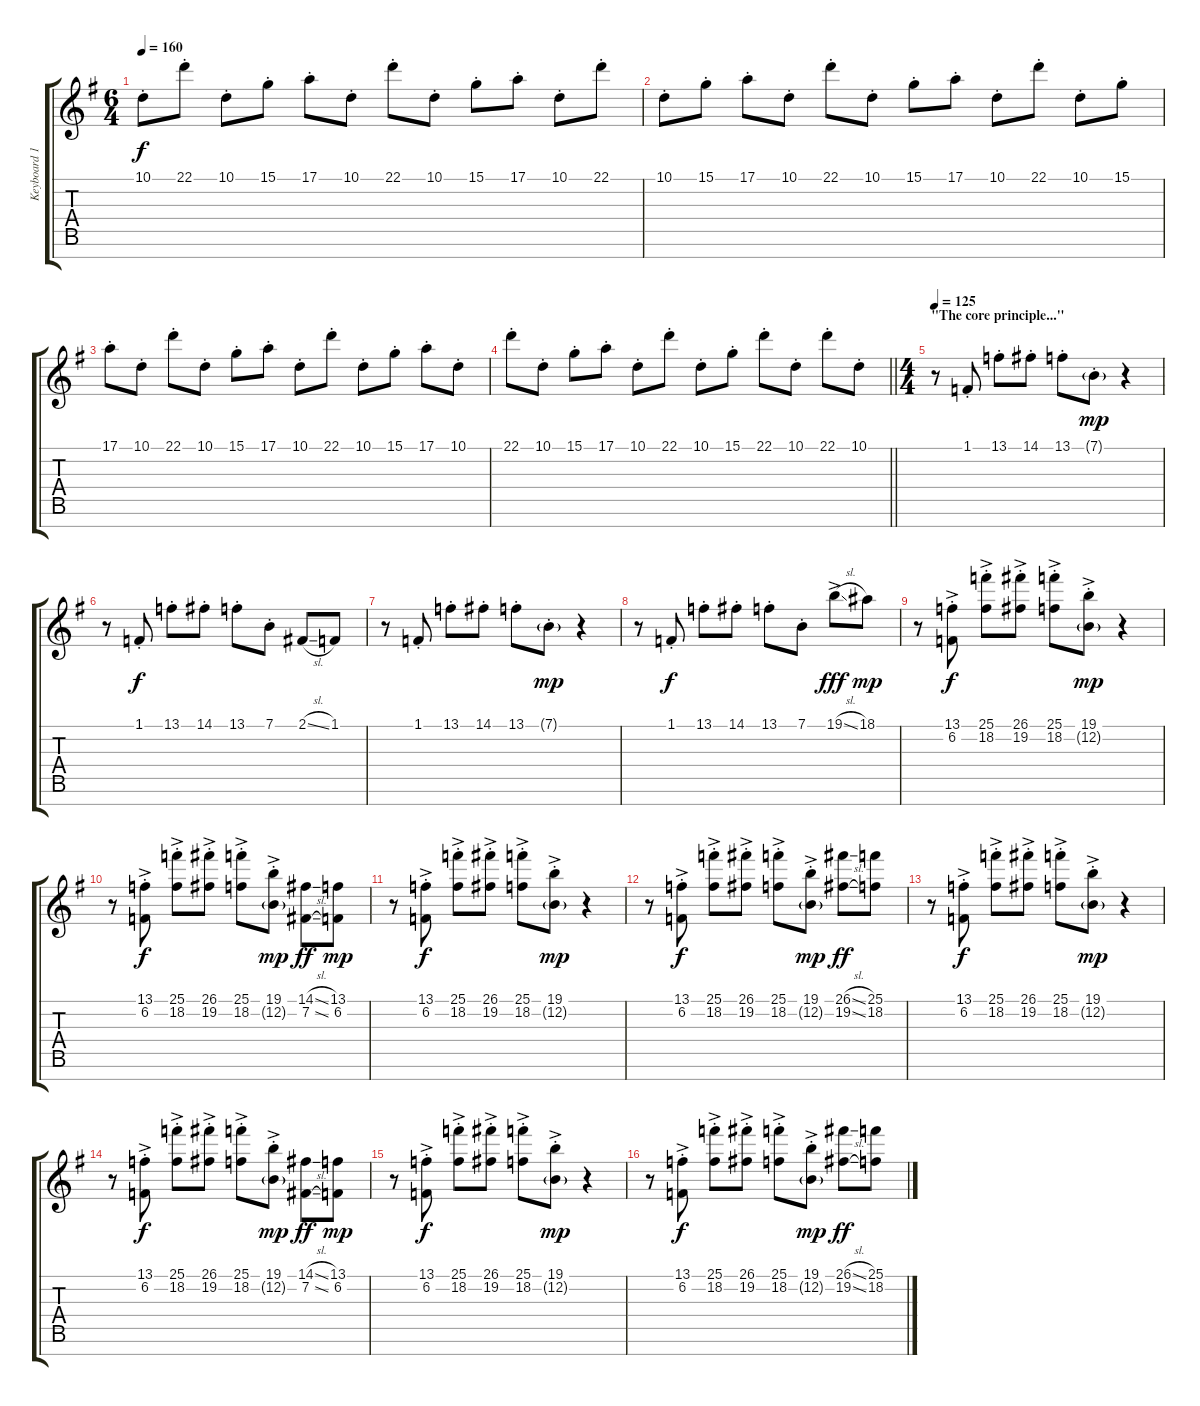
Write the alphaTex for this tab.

\track ("Keyboard 1 - Brat/Shagrath" "Keyboard 1") {instrument stringensemble1}
\staff {score tabs}
\tuning (E4 B3 G3 D3 A2 E2 B1) {hide}
\ts (6 4)
\tempo 160
\clef g2
\ks g
10.1{st}.8{dy f} 22.1{st}.8 10.1{st}.8 15.1{st}.8 17.1{st}.8 10.1{st}.8 22.1{st}.8 10.1{st}.8 15.1{st}.8 17.1{st}.8 10.1{st}.8 22.1{st}.8 |
10.1{st}.8 15.1{st}.8 17.1{st}.8 10.1{st}.8 22.1{st}.8 10.1{st}.8 15.1{st}.8 17.1{st}.8 10.1{st}.8 22.1{st}.8 10.1{st}.8 15.1{st}.8 |
17.1{st}.8 10.1{st}.8 22.1{st}.8 10.1{st}.8 15.1{st}.8 17.1{st}.8 10.1{st}.8 22.1{st}.8 10.1{st}.8 15.1{st}.8 17.1{st}.8 10.1{st}.8 |
\barLineRight lightlight
22.1{st}.8 10.1{st}.8 15.1{st}.8 17.1{st}.8 10.1{st}.8 22.1{st}.8 10.1{st}.8 15.1{st}.8 22.1{st}.8 10.1{st}.8 22.1{st}.8 10.1{st}.8 |
\ts (4 4)
\section ("" "\"The core principle...\"")
\tempo 125
r.8{volume 13} 1.1{st}.8 13.1{st}.8 14.1{st}.8 13.1{st}.8 7.1{g st}.8{dy mp} r.4 |
r.8 1.1{st}.8{dy f} 13.1{st}.8 14.1{st}.8 13.1{st}.8 7.1{st}.8 2.1{sl}.8 1.1.8 |
r.8 1.1{st}.8 13.1{st}.8 14.1{st}.8 13.1{st}.8 7.1{g st}.8{dy mp} r.4 |
r.8 1.1{st}.8{dy f} 13.1{st}.8 14.1{st}.8 13.1{st}.8 7.1{st}.8 19.1{sl ac}.8{dy fff} 18.1.8{dy mp} |
r.8 (13.1{ac st} 6.2{st}).8{dy f} (25.1{ac st} 18.2{st}).8 (26.1{ac st} 19.2{st}).8 (25.1{ac st} 18.2{st}).8 (19.1{ac st} 12.2{g st}).8{dy mp} r.4 |
r.8 (13.1{ac st} 6.2{st}).8{dy f} (25.1{ac st} 18.2{st}).8 (26.1{ac st} 19.2{st}).8 (25.1{ac st} 18.2{st}).8 (19.1{ac st} 12.2{g st}).8{dy mp} (14.1{sl} 7.2{sl}).8{dy ff} (13.1 6.2).8{dy mp} |
r.8 (13.1{ac st} 6.2{st}).8{dy f} (25.1{ac st} 18.2{st}).8 (26.1{ac st} 19.2{st}).8 (25.1{ac st} 18.2{st}).8 (19.1{ac st} 12.2{g st}).8{dy mp} r.4 |
r.8 (13.1{ac st} 6.2{st}).8{dy f} (25.1{ac st} 18.2{st}).8 (26.1{ac st} 19.2{st}).8 (25.1{ac st} 18.2{st}).8 (19.1{ac st} 12.2{g st}).8{dy mp} (26.1{sl} 19.2{sl}).8{dy ff} (25.1 18.2).8 |
r.8 (13.1{ac st} 6.2{st}).8{dy f} (25.1{ac st} 18.2{st}).8 (26.1{ac st} 19.2{st}).8 (25.1{ac st} 18.2{st}).8 (19.1{ac st} 12.2{g st}).8{dy mp} r.4 |
r.8 (13.1{ac st} 6.2{st}).8{dy f} (25.1{ac st} 18.2{st}).8 (26.1{ac st} 19.2{st}).8 (25.1{ac st} 18.2{st}).8 (19.1{ac st} 12.2{g st}).8{dy mp} (14.1{sl} 7.2{sl}).8{dy ff} (13.1 6.2).8{dy mp} |
r.8 (13.1{ac st} 6.2{st}).8{dy f} (25.1{ac st} 18.2{st}).8 (26.1{ac st} 19.2{st}).8 (25.1{ac st} 18.2{st}).8 (19.1{ac st} 12.2{g st}).8{dy mp} r.4 |
r.8 (13.1{ac st} 6.2{st}).8{dy f} (25.1{ac st} 18.2{st}).8 (26.1{ac st} 19.2{st}).8 (25.1{ac st} 18.2{st}).8 (19.1{ac st} 12.2{g st}).8{dy mp} (26.1{sl} 19.2{sl}).8{dy ff} (25.1 18.2).8
